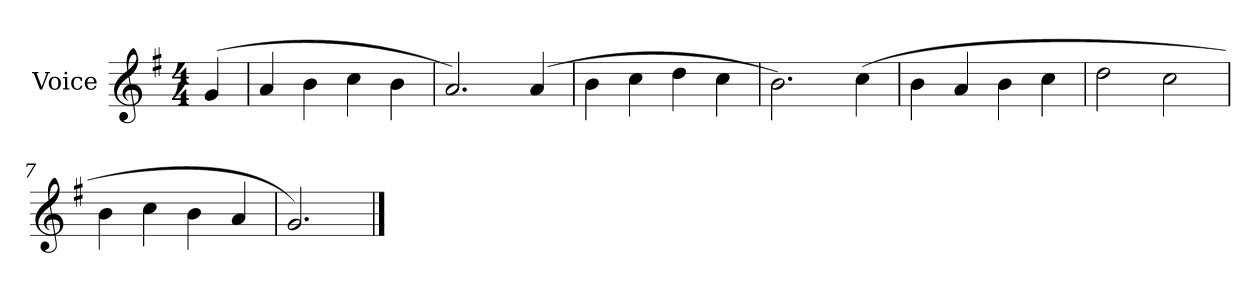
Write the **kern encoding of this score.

**kern
*part1
*staff1
*I"Voice
*I'V
*clefG2
*k[f#]
*M4/4
=
(>4g/
=1
4a/
4b\
4cc\
4b\
=2
2.a/)
(4a/
=3
4b\
4cc\
4dd\
4cc\
=4
2.b\)
(4cc\
!!LO:LB:g=z
=5
4b\
4a/
4b\
4cc\
=6
2dd\
2cc\
=7
4b\
4cc\
4b\
4a/
=8
2.g/)
==
*-
